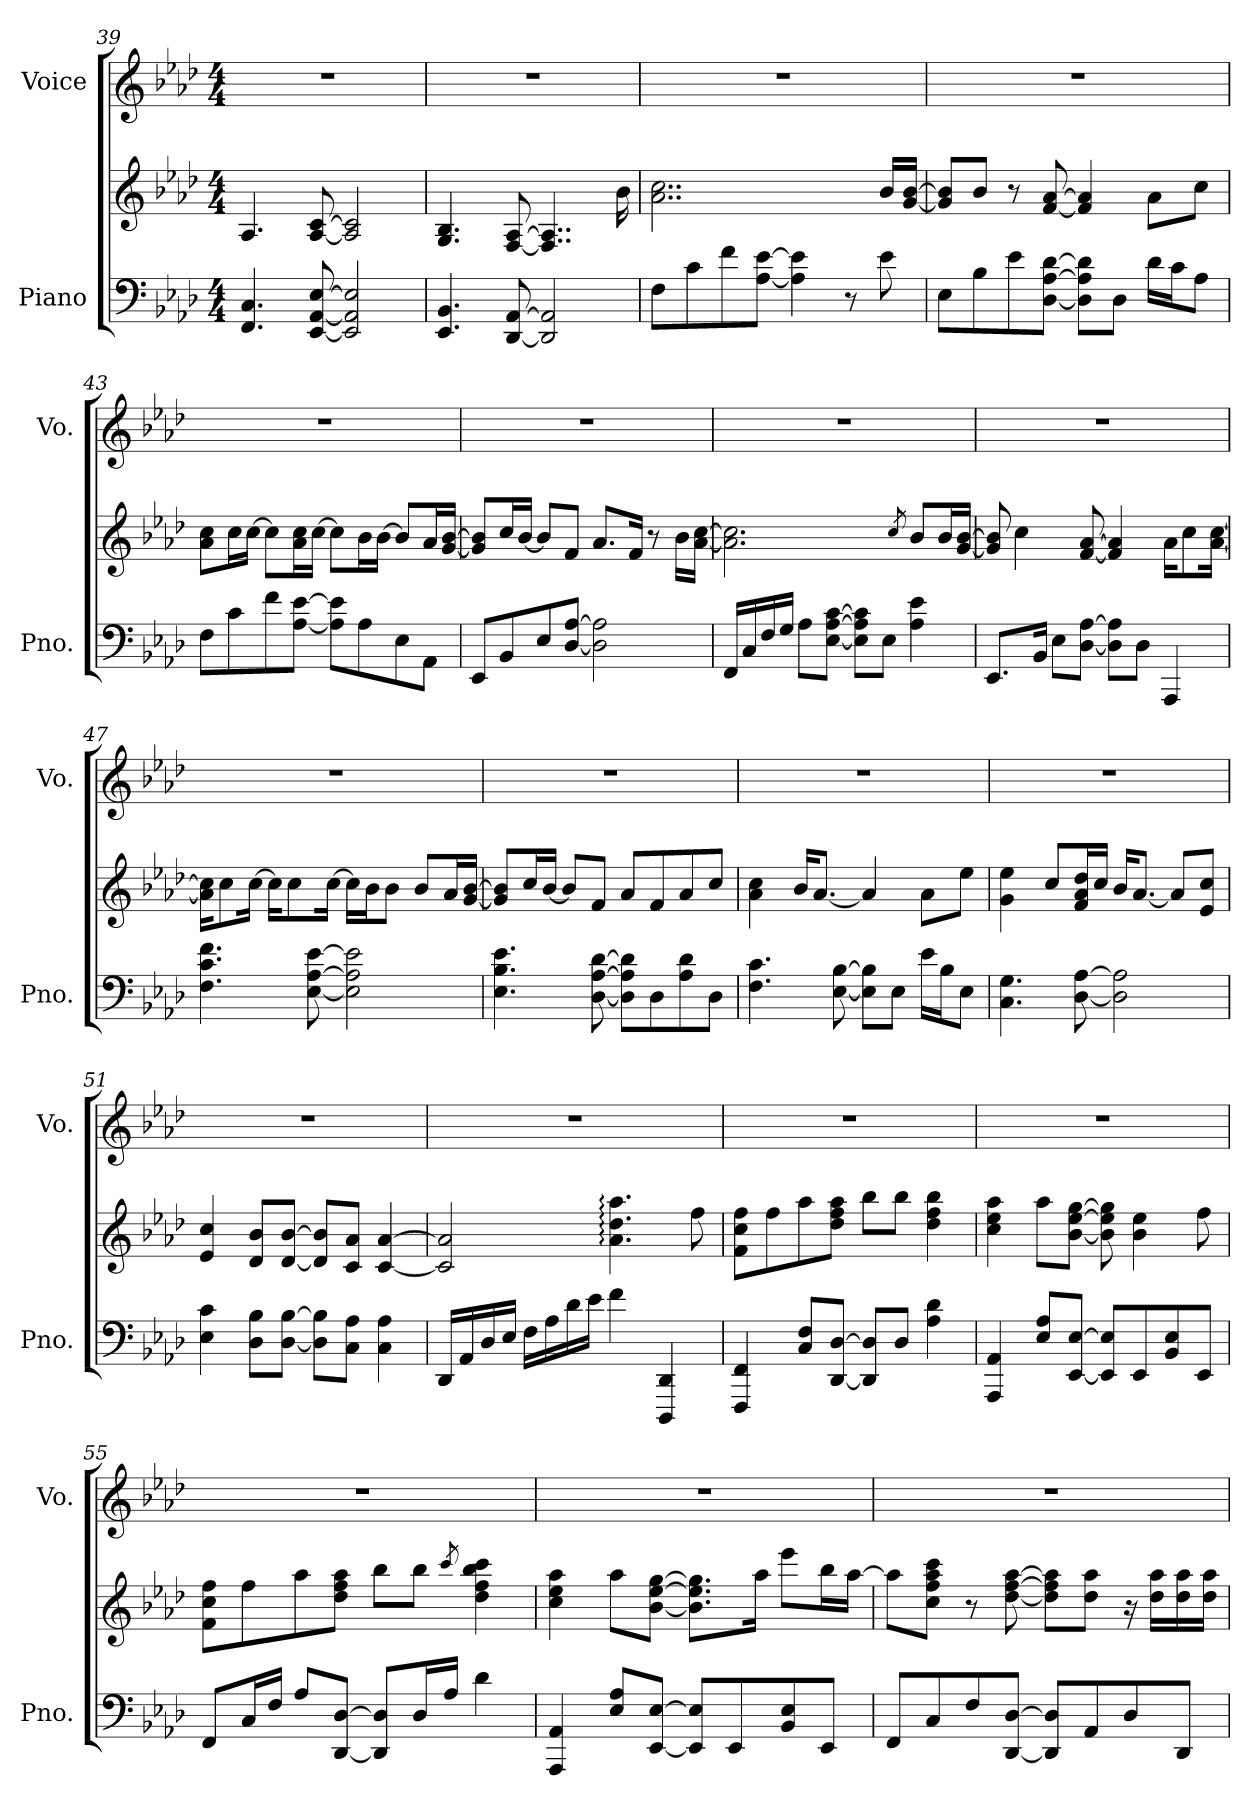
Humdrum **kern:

**kern	**kern	**kern
*part2	*part2	*part1
*staff3	*staff2	*staff1
*I"Piano	*	*I"Voice
*I'Pno.	*	*I'Vo.
*clefF4	*clefG2	*clefG2
*k[b-e-a-d-]	*k[b-e-a-d-]	*k[b-e-a-d-]
*M4/4	*M4/4	*M4/4
=39	=39	=39
4.FF/ 4.C/	4.A-/	1r
[8EE-/ [8AA-/ [8E-/	[8A-/ [8c/	.
2EE-/] 2AA-/] 2E-/]	2A-/] 2c/]	.
!!LO:PB:g=z
=40	=40	=40
4.EE-/ 4.BB-/	4.G/ 4.B-/	1r
[8DD-/ [8AA-/	[8F/ [8A-/	.
2DD-/] 2AA-/]	4..F/] 4..A-/]	.
.	16b-\	.
=41	=41	=41
8F\L	2..a-\ 2..cc\	1r
8c\	.	.
8f\	.	.
[8A-\ [8e-\J	.	.
4A-\] 4e-\]	.	.
8r	.	.
8e-\	16b-/LL	.
.	[16g/ [16b-/JJ	.
=42	=42	=42
8E-\L	8g/] 8b-/]L	1r
8B-\	8b-/J	.
8e-\	8r	.
[8D-\ [8A-\ [8d-\J	[8f/ [8a-/	.
8D-\] 8A-\] 8d-\]L	4f/] 4a-/]	.
8D-\J	.	.
16d-\LL	8a-\L	.
16c\J	.	.
8A-\J	8cc\J	.
=43	=43	=43
8F\L	8a-\ 8cc\L	1r
8c\	16cc\L	.
.	[16cc\JJ	.
8f\	8cc\L]	.
[8A-\ [8e-\J	16a-\ 16cc\L	.
.	[16cc\JJ	.
8A-\] 8e-\]L	8cc\L]	.
8A-\	16b-\L	.
.	[16b-\JJ	.
8E-\	8b-/L]	.
8AA-\J	16a-/L	.
.	[16g/ [16b-/JJ	.
!!LO:LB:g=z
=44	=44	=44
8EE-/L	8g/] 8b-/]L	1r
8BB-/	16cc/L	.
.	[16b-/JJ	.
8E-/	8b-/L]	.
[8D-/ [8A-/J	8f/J	.
2D-\] 2A-\]	8.a-/L	.
.	16f/Jk	.
.	8r	.
.	16b-\LL	.
.	[16a-\ [16cc\JJ	.
=45	=45	=45
16FF/LL	2.a-\] 2.cc\]	1r
16C/	.	.
16F/	.	.
16G/JJ	.	.
8A-\L	.	.
[8E-\ [8A-\ [8c\J	.	.
8E-\] 8A-\] 8c\]L	.	.
8E-\J	.	.
.	8qcc/	.
4A-\ 4e-\	8b-/L	.
.	16b-/L	.
.	[16g/ [16b-/JJ	.
=46	=46	=46
8.EE-/L	8g/] 8b-/]	1r
.	4cc\	.
16BB-/Jk	.	.
8E-\L	.	.
[8D-\ [8A-\J	[8f/ [8a-/	.
8D-\] 8A-\]L	4f/] 4a-/]	.
8D-\J	.	.
4AAA-/	16a-\KL	.
.	8cc\	.
.	[16a-\ [16cc\Jk	.
!!LO:LB:g=z
=47	=47	=47
4.F\ 4.c\ 4.f\	16a-\] 16cc\]KL	1r
.	8cc\	.
.	[16cc\Jk	.
.	16cc\KL]	.
.	8cc\	.
[8E-\ [8A-\ [8e-\	.	.
.	[16cc\Jk	.
2E-\] 2A-\] 2e-\]	16cc\LL]	.
.	16b-\J	.
.	8b-\J	.
.	8b-/L	.
.	16a-/L	.
.	[16g/ [16b-/JJ	.
=48	=48	=48
4.E-\ 4.B-\ 4.e-\	8g/] 8b-/]L	1r
.	16cc/L	.
.	[16b-/JJ	.
.	8b-/L]	.
[8D-\ [8A-\ [8d-\	8f/J	.
8D-\] 8A-\] 8d-\]L	8a-/L	.
8D-\	8f/	.
8A-\ 8d-\	8a-/	.
8D-\J	8cc/J	.
=49	=49	=49
4.F\ 4.c\	4a-\ 4cc\	1r
.	16b-/KL	.
.	[8.a-/J	.
[8E-\ [8B-\	.	.
8E-\] 8B-\]L	4a-/]	.
8E-\J	.	.
16e-\LL	8a-\L	.
16B-\J	.	.
8E-\J	8ee-\J	.
=50	=50	=50
4.C\ 4.G\	4g\ 4ee-\	1r
.	8cc/L	.
[8D-\ [8A-\	16f/ 16a-/ 16dd-/L	.
.	16cc/JJ	.
2D-\] 2A-\]	16b-/KL	.
.	[8.a-/J	.
.	8a-/L]	.
.	8e-/ 8cc/J	.
!!LO:LB:g=z
=51	=51	=51
4E-\ 4c\	4e-/ 4cc/	1r
8D-\ 8B-\L	8d-/ 8b-/L	.
[8D-\ [8B-\J	[8d-/ [8b-/J	.
8D-\] 8B-\]L	8d-/] 8b-/]L	.
8C\ 8A-\J	8c/ 8a-/J	.
4C\ 4A-\	[4c/ [4a-/	.
=52	=52	=52
16DD-/LL	2c/] 2a-/]	1r
16AA-/	.	.
16D-/	.	.
16E-/JJ	.	.
16F\LL	.	.
16A-\	.	.
16d-\	.	.
16e-\JJ	.	.
4f\	4.a-\: 4.dd-\: 4.aa-\:	.
4DDD-/ 4DD-/	.	.
.	8ff\	.
=53	=53	=53
4FFF/ 4FF/	8f\ 8cc\ 8ff\L	1r
.	8ff\	.
8C/ 8F/L	8aa-\	.
[8DD-/ [8D-/J	8dd-\ 8ff\ 8aa-\J	.
8DD-/] 8D-/]L	8bb-\L	.
8D-/J	8bb-\J	.
4A-\ 4d-\	4dd-\ 4ff\ 4bb-\	.
=54	=54	=54
4AAA-/ 4AA-/	4cc\ 4ee-\ 4aa-\	1r
8E-/ 8A-/L	8aa-\L	.
[8EE-/ [8E-/J	[8b-\ [8ee-\ [8gg\J	.
8EE-/] 8E-/]L	8b-\] 8ee-\] 8gg\]	.
8EE-/	4b-\ 4ee-\	.
8BB-/ 8E-/	.	.
8EE-/J	8ff\	.
!!LO:PB:g=z
=55	=55	=55
8FF/L	8f\ 8cc\ 8ff\L	1r
16C/L	8ff\	.
16F/JJ	.	.
8A-/L	8aa-\	.
[8DD-/ [8D-/J	8dd-\ 8ff\ 8aa-\J	.
8DD-/] 8D-/]L	8bb-\L	.
16D-/L	8bb-\J	.
16A-/JJ	.	.
.	8qccc/	.
4d-\	4dd-\ 4ff\ 4bb-\ 4ccc\	.
=56	=56	=56
4AAA-/ 4AA-/	4cc\ 4ee-\ 4aa-\	1r
8E-/ 8A-/L	8aa-\L	.
[8EE-/ [8E-/J	[8b-\ [8ee-\ [8gg\J	.
8EE-/] 8E-/]L	8.b-\] 8.ee-\] 8.gg\]L	.
8EE-/	.	.
.	16aa-\Jk	.
8BB-/ 8E-/	8eee-\L	.
8EE-/J	16bb-\L	.
.	[16aa-\JJ	.
=57	=57	=57
8FF/L	8aa-\L]	1r
8C/	8cc\ 8ff\ 8aa-\ 8ccc\J	.
8F/	8r	.
[8DD-/ [8D-/J	[8dd-\ [8ff\ [8aa-\	.
8DD-/] 8D-/]L	8dd-\] 8ff\] 8aa-\]L	.
8AA-/	8dd-\ 8aa-\J	.
8D-/	16r	.
.	16dd-\ 16aa-\LL	.
8DD-/J	16dd-\ 16aa-\	.
.	16dd-\ 16aa-\JJ	.
=	=	=
*-	*-	*-
